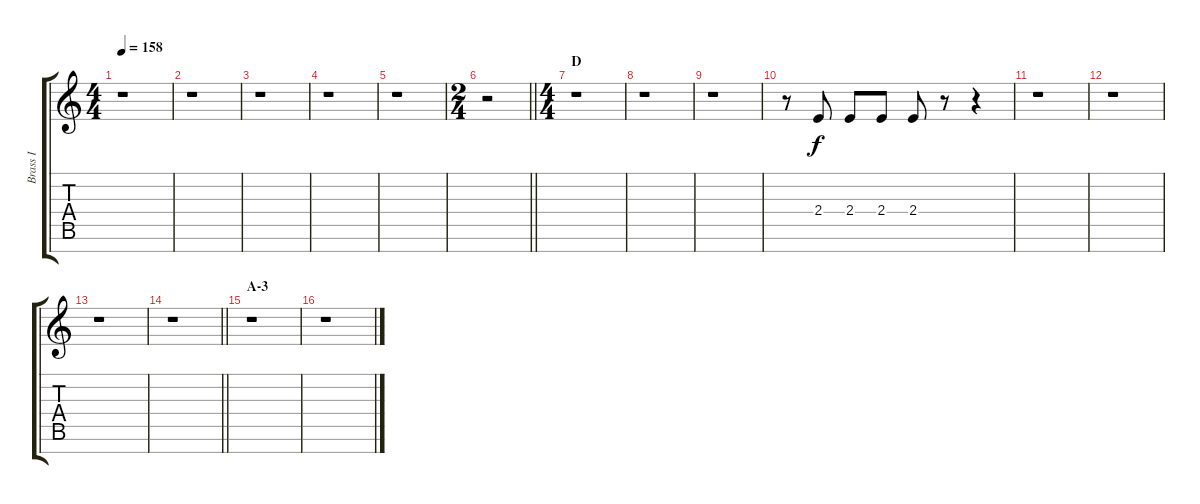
\track ("Brass I" "Brass I") {instrument brasssection}
\staff {score tabs}
\tuning (E5 B4 G4 D4 A3 E3 B2) {hide}
\ts (4 4)
\tempo 158
\clef g2
\ks c
r.1{dy f} |
r.1 |
r.1 |
r.1 |
r.1 |
\ts (2 4)
\barLineRight lightlight
r.2 |
\ts (4 4)
\section ("" "D")
r.1 |
r.1 |
r.1 |
r.8 2.4.8 2.4.8 2.4.8 2.4.8 r.8 r.4 |
r.1 |
r.1 |
r.1 |
\barLineRight lightlight
r.1 |
\section ("" "A-3")
r.1 |
r.1
